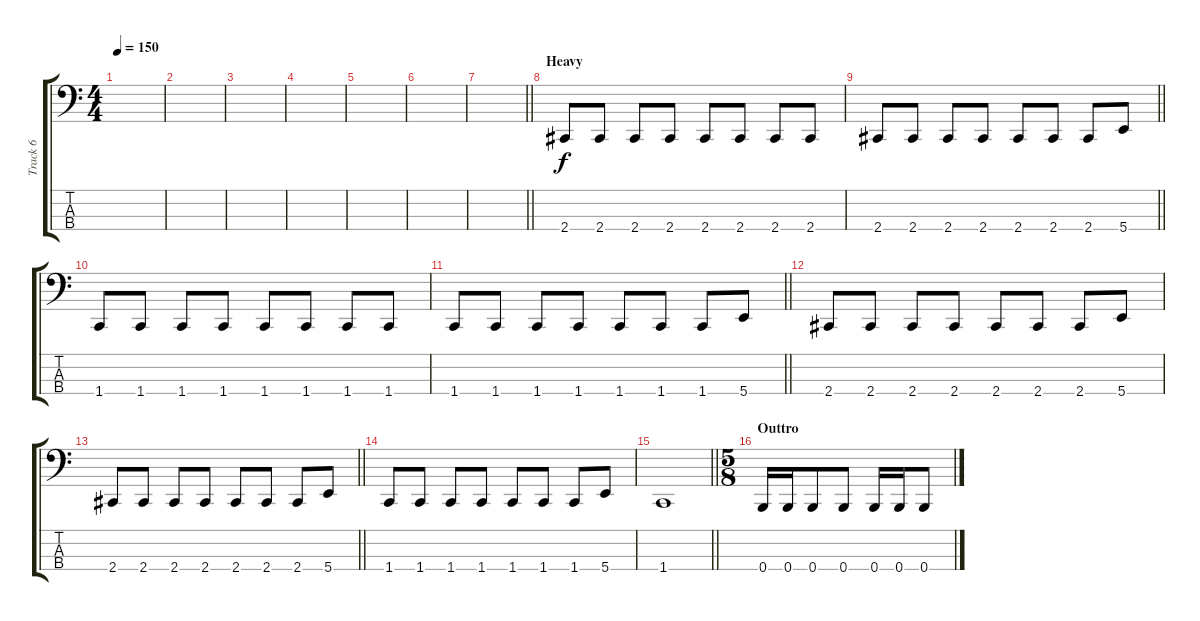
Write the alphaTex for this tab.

\track ("Track 6" "Track 6") {instrument electricbasspick}
\staff {score tabs}
\tuning (D2 A1 E1 B0) {hide}
\ts (4 4)
\tempo 150
\clef f4
\ks c
|
|
|
|
|
|
\barLineRight lightlight
|
\section ("" "Heavy")
2.4.8 2.4.8 2.4.8 2.4.8 2.4.8 2.4.8 2.4.8 2.4.8 |
\barLineRight lightlight
2.4.8 2.4.8 2.4.8 2.4.8 2.4.8 2.4.8 2.4.8 5.4.8 |
1.4.8 1.4.8 1.4.8 1.4.8 1.4.8 1.4.8 1.4.8 1.4.8 |
\barLineRight lightlight
1.4.8 1.4.8 1.4.8 1.4.8 1.4.8 1.4.8 1.4.8 5.4.8 |
2.4.8 2.4.8 2.4.8 2.4.8 2.4.8 2.4.8 2.4.8 5.4.8 |
\barLineRight lightlight
2.4.8 2.4.8 2.4.8 2.4.8 2.4.8 2.4.8 2.4.8 5.4.8 |
1.4.8 1.4.8 1.4.8 1.4.8 1.4.8 1.4.8 1.4.8 5.4.8 |
\barLineRight lightlight
1.4.1 |
\ts (5 8)
\section ("" "Outtro")
0.4.16 0.4.16 0.4.8 0.4.8 0.4.16 0.4.16 0.4.8
